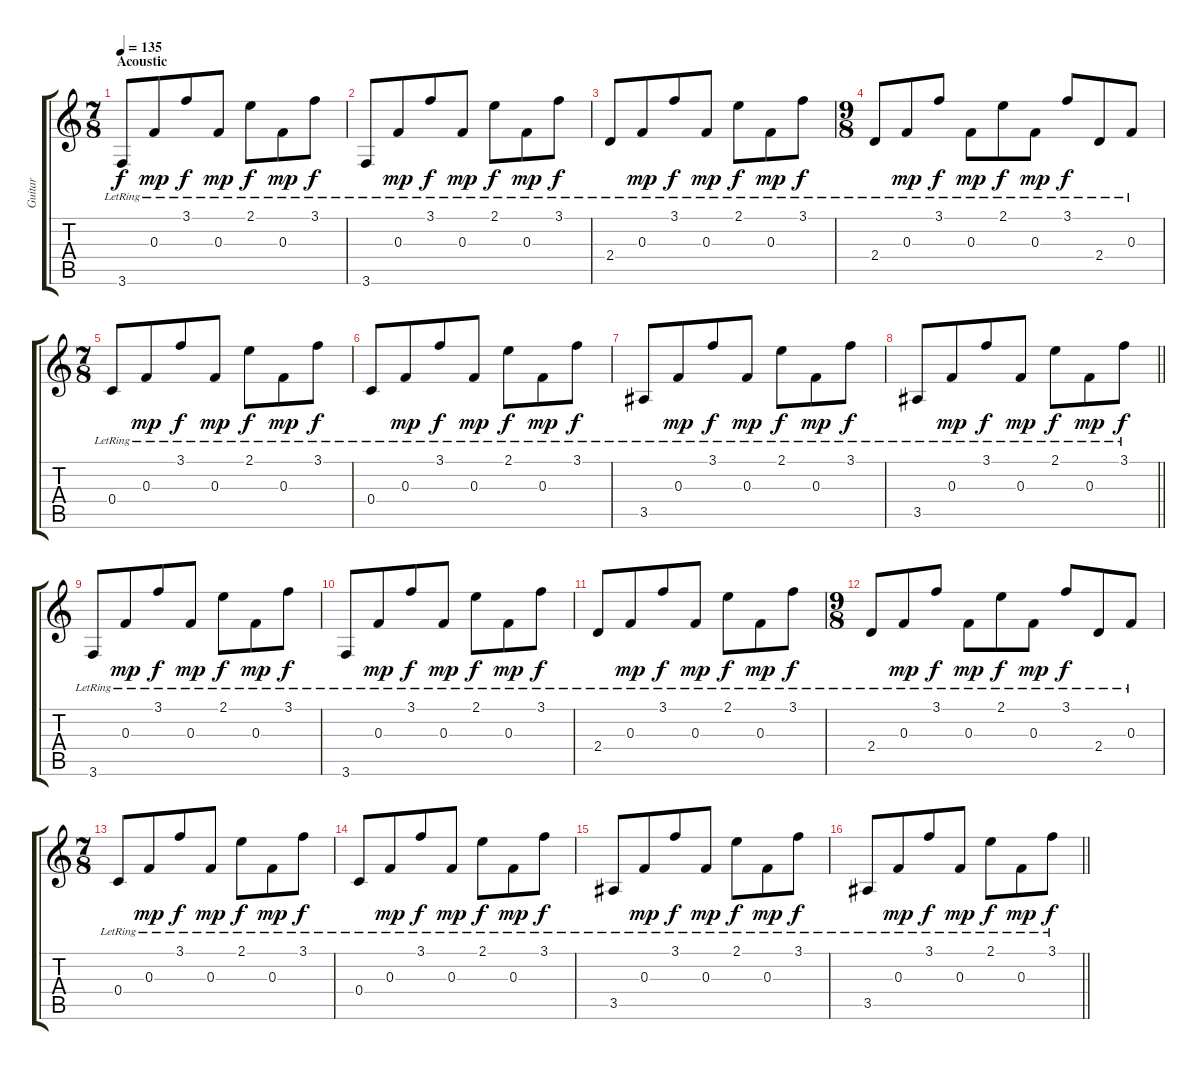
\track ("Guitar" "Guitar") {instrument acousticguitarsteel}
\staff {score tabs}
\tuning (D4 A3 F3 C3 G2 D2) {hide}
\ts (7 8)
\section ("" "Acoustic")
\tempo 135
\clef g2
\ks c
3.6{lr}.8{dy f} 0.3{lr}.8{dy mp} 3.1{lr}.8{dy f} 0.3{lr}.8{dy mp} 2.1{lr}.8{dy f} 0.3{lr}.8{dy mp} 3.1{lr}.8{dy f} |
3.6{lr}.8 0.3{lr}.8{dy mp} 3.1{lr}.8{dy f} 0.3{lr}.8{dy mp} 2.1{lr}.8{dy f} 0.3{lr}.8{dy mp} 3.1{lr}.8{dy f} |
2.4{lr}.8 0.3{lr}.8{dy mp} 3.1{lr}.8{dy f} 0.3{lr}.8{dy mp} 2.1{lr}.8{dy f} 0.3{lr}.8{dy mp} 3.1{lr}.8{dy f} |
\ts (9 8)
2.4{lr}.8 0.3{lr}.8{dy mp} 3.1{lr}.8{dy f} 0.3{lr}.8{dy mp} 2.1{lr}.8{dy f} 0.3{lr}.8{dy mp} 3.1{lr}.8{dy f} 2.4{lr}.8 0.3{lr}.8 |
\ts (7 8)
0.4{lr}.8 0.3{lr}.8{dy mp} 3.1{lr}.8{dy f} 0.3{lr}.8{dy mp} 2.1{lr}.8{dy f} 0.3{lr}.8{dy mp} 3.1{lr}.8{dy f} |
0.4{lr}.8 0.3{lr}.8{dy mp} 3.1{lr}.8{dy f} 0.3{lr}.8{dy mp} 2.1{lr}.8{dy f} 0.3{lr}.8{dy mp} 3.1{lr}.8{dy f} |
3.5{lr}.8 0.3{lr}.8{dy mp} 3.1{lr}.8{dy f} 0.3{lr}.8{dy mp} 2.1{lr}.8{dy f} 0.3{lr}.8{dy mp} 3.1{lr}.8{dy f} |
\barLineRight lightlight
3.5{lr}.8 0.3{lr}.8{dy mp} 3.1{lr}.8{dy f} 0.3{lr}.8{dy mp} 2.1{lr}.8{dy f} 0.3{lr}.8{dy mp} 3.1{lr}.8{dy f} |
\section ("" "")
3.6{lr}.8 0.3{lr}.8{dy mp} 3.1{lr}.8{dy f} 0.3{lr}.8{dy mp} 2.1{lr}.8{dy f} 0.3{lr}.8{dy mp} 3.1{lr}.8{dy f} |
3.6{lr}.8 0.3{lr}.8{dy mp} 3.1{lr}.8{dy f} 0.3{lr}.8{dy mp} 2.1{lr}.8{dy f} 0.3{lr}.8{dy mp} 3.1{lr}.8{dy f} |
2.4{lr}.8 0.3{lr}.8{dy mp} 3.1{lr}.8{dy f} 0.3{lr}.8{dy mp} 2.1{lr}.8{dy f} 0.3{lr}.8{dy mp} 3.1{lr}.8{dy f} |
\ts (9 8)
2.4{lr}.8 0.3{lr}.8{dy mp} 3.1{lr}.8{dy f} 0.3{lr}.8{dy mp} 2.1{lr}.8{dy f} 0.3{lr}.8{dy mp} 3.1{lr}.8{dy f} 2.4{lr}.8 0.3{lr}.8 |
\ts (7 8)
0.4{lr}.8 0.3{lr}.8{dy mp} 3.1{lr}.8{dy f} 0.3{lr}.8{dy mp} 2.1{lr}.8{dy f} 0.3{lr}.8{dy mp} 3.1{lr}.8{dy f} |
0.4{lr}.8 0.3{lr}.8{dy mp} 3.1{lr}.8{dy f} 0.3{lr}.8{dy mp} 2.1{lr}.8{dy f} 0.3{lr}.8{dy mp} 3.1{lr}.8{dy f} |
3.5{lr}.8 0.3{lr}.8{dy mp} 3.1{lr}.8{dy f} 0.3{lr}.8{dy mp} 2.1{lr}.8{dy f} 0.3{lr}.8{dy mp} 3.1{lr}.8{dy f} |
\barLineRight lightlight
3.5{lr}.8 0.3{lr}.8{dy mp} 3.1{lr}.8{dy f} 0.3{lr}.8{dy mp} 2.1{lr}.8{dy f} 0.3{lr}.8{dy mp} 3.1{lr}.8{dy f}
